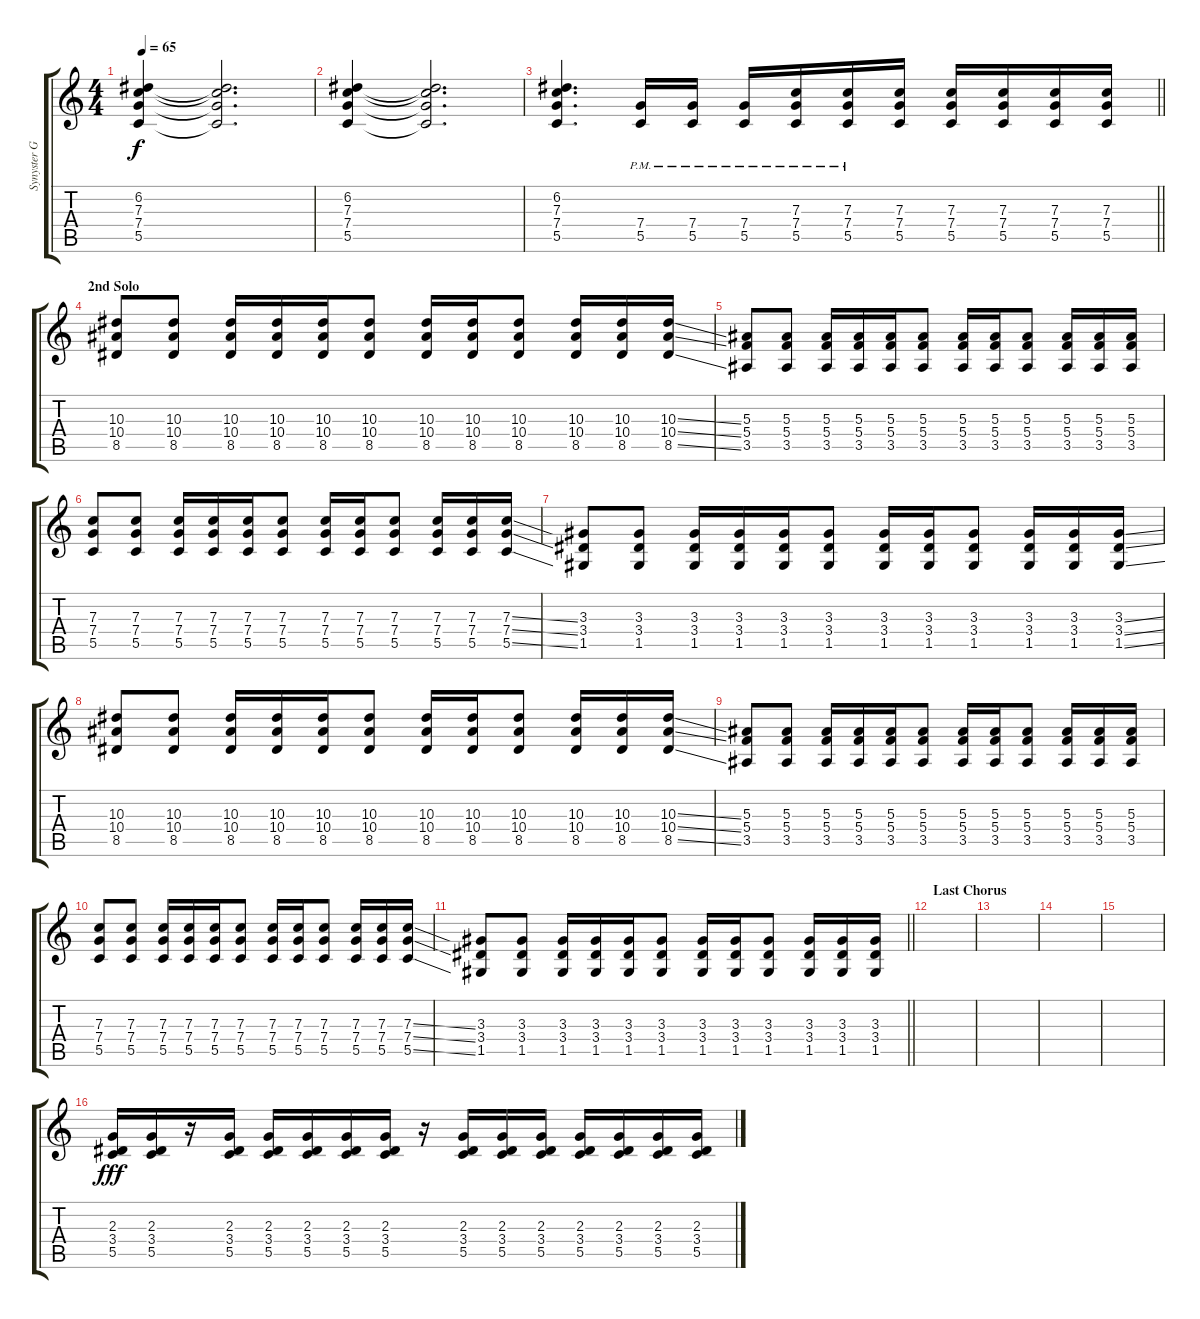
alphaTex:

\track ("Synyster Gates [Overdubbed Guitar]" "Synyster G") {instrument overdrivenguitar}
\staff {score tabs}
\tuning (D4 A3 F3 C3 G2 C2) {hide}
\ts (4 4)
\tempo 65
\clef g2
\ks c
(6.2 7.3 7.4 5.5).4{dy f volume 9} (6.2{t} 7.3{t} 7.4{t} 5.5{t}).2{d volume 5} |
(6.2 7.3 7.4 5.5).4{volume 9} (6.2{t} 7.3{t} 7.4{t} 5.5{t}).2{d volume 5} |
\barLineRight lightlight
(6.2 7.3 7.4 5.5).4{d volume 5} (7.4{pm} 5.5{pm}).16{volume 12} (7.4{pm} 5.5{pm}).16 (7.4{pm} 5.5{pm}).16 (7.3{pm} 7.4{pm} 5.5{pm}).16 (7.3{pm} 7.4{pm} 5.5{pm}).16 (7.3 7.4 5.5).16 (7.3 7.4 5.5).16 (7.3 7.4 5.5).16 (7.3 7.4 5.5).16 (7.3 7.4 5.5).16 |
\section ("" "2nd Solo")
(10.3 10.4 8.5).8{balance 14 instrument overdrivenguitar} (10.3 10.4 8.5).8 (10.3 10.4 8.5).16 (10.3 10.4 8.5).16 (10.3 10.4 8.5).16 (10.3 10.4 8.5).8 (10.3 10.4 8.5).16 (10.3 10.4 8.5).16 (10.3 10.4 8.5).8 (10.3 10.4 8.5).16 (10.3 10.4 8.5).16 (10.3{ss} 10.4{ss} 8.5{ss}).16 |
(5.3 5.4 3.5).8 (5.3 5.4 3.5).8 (5.3 5.4 3.5).16 (5.3 5.4 3.5).16 (5.3 5.4 3.5).16 (5.3 5.4 3.5).8 (5.3 5.4 3.5).16 (5.3 5.4 3.5).16 (5.3 5.4 3.5).8 (5.3 5.4 3.5).16 (5.3 5.4 3.5).16 (5.3 5.4 3.5).16 |
(7.3 7.4 5.5).8 (7.3 7.4 5.5).8 (7.3 7.4 5.5).16 (7.3 7.4 5.5).16 (7.3 7.4 5.5).16 (7.3 7.4 5.5).8 (7.3 7.4 5.5).16 (7.3 7.4 5.5).16 (7.3 7.4 5.5).8 (7.3 7.4 5.5).16 (7.3 7.4 5.5).16 (7.3{ss} 7.4{ss} 5.5{ss}).16 |
(3.3 3.4 1.5).8 (3.3 3.4 1.5).8 (3.3 3.4 1.5).16 (3.3 3.4 1.5).16 (3.3 3.4 1.5).16 (3.3 3.4 1.5).8 (3.3 3.4 1.5).16 (3.3 3.4 1.5).16 (3.3 3.4 1.5).8 (3.3 3.4 1.5).16 (3.3 3.4 1.5).16 (3.3{ss} 3.4{ss} 1.5{ss}).16 |
(10.3 10.4 8.5).8 (10.3 10.4 8.5).8 (10.3 10.4 8.5).16 (10.3 10.4 8.5).16 (10.3 10.4 8.5).16 (10.3 10.4 8.5).8 (10.3 10.4 8.5).16 (10.3 10.4 8.5).16 (10.3 10.4 8.5).8 (10.3 10.4 8.5).16 (10.3 10.4 8.5).16 (10.3{ss} 10.4{ss} 8.5{ss}).16 |
(5.3 5.4 3.5).8 (5.3 5.4 3.5).8 (5.3 5.4 3.5).16 (5.3 5.4 3.5).16 (5.3 5.4 3.5).16 (5.3 5.4 3.5).8 (5.3 5.4 3.5).16 (5.3 5.4 3.5).16 (5.3 5.4 3.5).8 (5.3 5.4 3.5).16 (5.3 5.4 3.5).16 (5.3 5.4 3.5).16 |
(7.3 7.4 5.5).8 (7.3 7.4 5.5).8 (7.3 7.4 5.5).16 (7.3 7.4 5.5).16 (7.3 7.4 5.5).16 (7.3 7.4 5.5).8 (7.3 7.4 5.5).16 (7.3 7.4 5.5).16 (7.3 7.4 5.5).8 (7.3 7.4 5.5).16 (7.3 7.4 5.5).16 (7.3{ss} 7.4{ss} 5.5{ss}).16 |
\barLineRight lightlight
(3.3 3.4 1.5).8 (3.3 3.4 1.5).8 (3.3 3.4 1.5).16 (3.3 3.4 1.5).16 (3.3 3.4 1.5).16 (3.3 3.4 1.5).8 (3.3 3.4 1.5).16 (3.3 3.4 1.5).16 (3.3 3.4 1.5).8 (3.3 3.4 1.5).16 (3.3 3.4 1.5).16 (3.3 3.4 1.5).16 |
\section ("" "Last Chorus")
|
|
|
|
(2.3 3.4 5.5).16{dy fff balance 14 instrument distortionguitar} (2.3 3.4 5.5).16 r.16 (2.3 3.4 5.5).16 (2.3 3.4 5.5).16 (2.3 3.4 5.5).16 (2.3 3.4 5.5).16 (2.3 3.4 5.5).16 r.16 (2.3 3.4 5.5).16 (2.3 3.4 5.5).16 (2.3 3.4 5.5).16 (2.3 3.4 5.5).16 (2.3 3.4 5.5).16 (2.3 3.4 5.5).16 (2.3 3.4 5.5).16
